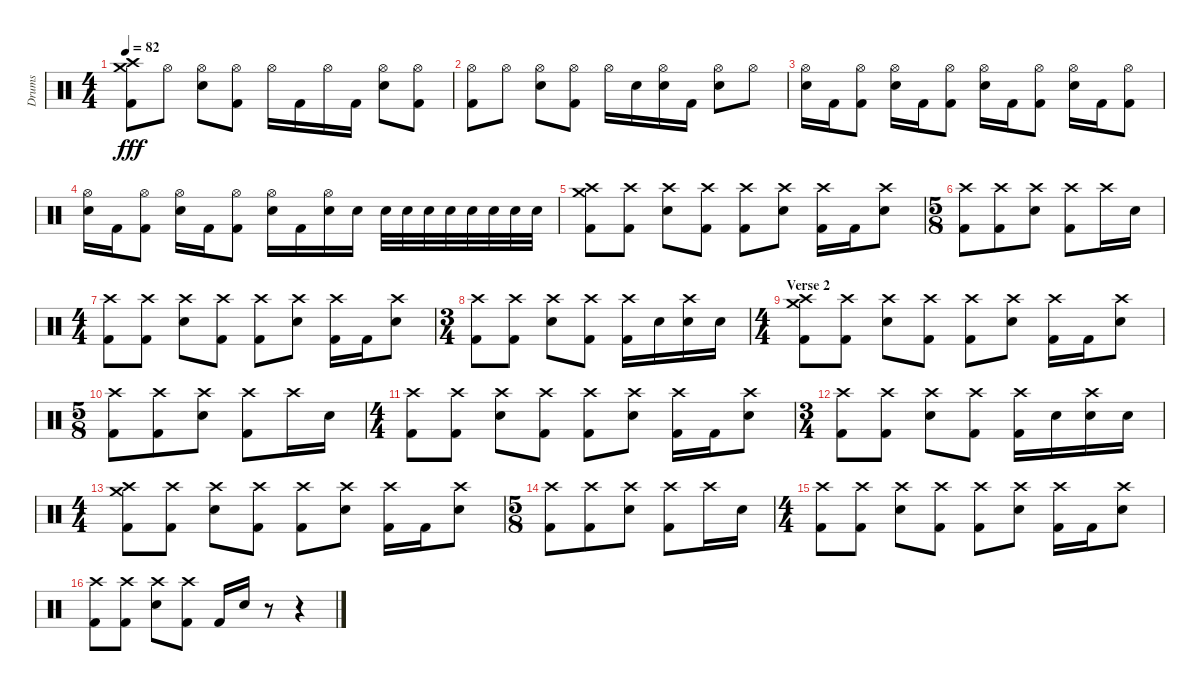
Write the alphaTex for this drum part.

\track ("Drums" "Drums") {instrument percussion}
\staff {score}
\articulation defaults
\ts (4 4)
\tempo 82
\clef neutral
\ks c
("Crash high (hit)" "Crash medium (hit)" "Kick (hit) 2").8{dy fff} "Hi-Hat (open)".8 ("Hi-Hat (open)" "Electric Snare (hit)").8 ("Hi-Hat (open)" "Kick (hit) 2").8 "Hi-Hat (open)".16 "Kick (hit) 2".16 "Hi-Hat (open)".16 "Kick (hit) 2".16 ("Hi-Hat (open)" "Electric Snare (hit)").8 ("Hi-Hat (open)" "Kick (hit) 2").8 |
("Hi-Hat (open)" "Kick (hit) 2").8 "Hi-Hat (open)".8 ("Hi-Hat (open)" "Electric Snare (hit)").8 ("Hi-Hat (open)" "Kick (hit) 2").8 "Hi-Hat (open)".16 "Electric Snare (hit)".16 ("Hi-Hat (open)" "Electric Snare (hit)").16 "Kick (hit) 2".16 ("Hi-Hat (open)" "Electric Snare (hit)").8 "Hi-Hat (open)".8 |
("Hi-Hat (open)" "Electric Snare (hit)").16 "Kick (hit) 2".16 ("Hi-Hat (open)" "Kick (hit) 2").8 ("Hi-Hat (open)" "Electric Snare (hit)").16 "Kick (hit) 2".16 ("Hi-Hat (open)" "Kick (hit) 2").8 ("Hi-Hat (open)" "Electric Snare (hit)").16 "Kick (hit) 2".16 ("Hi-Hat (open)" "Kick (hit) 2").8 ("Hi-Hat (open)" "Electric Snare (hit)").16 "Kick (hit) 2".16 ("Hi-Hat (open)" "Kick (hit) 2").8 |
("Hi-Hat (open)" "Electric Snare (hit)").16 "Kick (hit) 2".16 ("Hi-Hat (open)" "Kick (hit) 2").8 ("Hi-Hat (open)" "Electric Snare (hit)").16 "Kick (hit) 2".16 ("Hi-Hat (open)" "Kick (hit) 2").8 ("Hi-Hat (open)" "Electric Snare (hit)").16 "Kick (hit) 2".16 ("Hi-Hat (open)" "Electric Snare (hit)").16 "Electric Snare (hit)".16 "Electric Snare (hit)".32 "Electric Snare (hit)".32 "Electric Snare (hit)".32 "Electric Snare (hit)".32 "Electric Snare (hit)".32 "Electric Snare (hit)".32 "Electric Snare (hit)".32 "Electric Snare (hit)".32 |
("Crash high (hit)" "Crash medium (hit)" "Kick (hit) 2").8 ("Crash high (hit)" "Kick (hit) 2").8 ("Crash high (hit)" "Electric Snare (hit)").8 ("Crash high (hit)" "Kick (hit) 2").8 ("Crash high (hit)" "Kick (hit) 2").8 ("Crash high (hit)" "Electric Snare (hit)").8 ("Crash high (hit)" "Kick (hit) 2").16 "Kick (hit) 2".16 ("Crash high (hit)" "Electric Snare (hit)").8 |
\ts (5 8)
("Crash high (hit)" "Kick (hit) 2").8 ("Crash high (hit)" "Kick (hit) 2").8 ("Crash high (hit)" "Electric Snare (hit)").8 ("Crash high (hit)" "Kick (hit) 2").8 "Crash high (hit)".16 "Electric Snare (hit)".16 |
\ts (4 4)
("Crash high (hit)" "Kick (hit) 2").8 ("Crash high (hit)" "Kick (hit) 2").8 ("Crash high (hit)" "Electric Snare (hit)").8 ("Crash high (hit)" "Kick (hit) 2").8 ("Crash high (hit)" "Kick (hit) 2").8 ("Crash high (hit)" "Electric Snare (hit)").8 ("Crash high (hit)" "Kick (hit) 2").16 "Kick (hit) 2".16 ("Crash high (hit)" "Electric Snare (hit)").8 |
\ts (3 4)
("Crash high (hit)" "Kick (hit) 2").8 ("Crash high (hit)" "Kick (hit) 2").8 ("Crash high (hit)" "Electric Snare (hit)").8 ("Crash high (hit)" "Kick (hit) 2").8 ("Crash high (hit)" "Kick (hit) 2").16 "Electric Snare (hit)".16 ("Crash high (hit)" "Electric Snare (hit)").16 "Electric Snare (hit)".16 |
\ts (4 4)
\section ("" "Verse 2")
("Crash high (hit)" "Crash medium (hit)" "Kick (hit) 2").8 ("Crash high (hit)" "Kick (hit) 2").8 ("Crash high (hit)" "Electric Snare (hit)").8 ("Crash high (hit)" "Kick (hit) 2").8 ("Crash high (hit)" "Kick (hit) 2").8 ("Crash high (hit)" "Electric Snare (hit)").8 ("Crash high (hit)" "Kick (hit) 2").16 "Kick (hit) 2".16 ("Crash high (hit)" "Electric Snare (hit)").8 |
\ts (5 8)
("Crash high (hit)" "Kick (hit) 2").8 ("Crash high (hit)" "Kick (hit) 2").8 ("Crash high (hit)" "Electric Snare (hit)").8 ("Crash high (hit)" "Kick (hit) 2").8 "Crash high (hit)".16 "Electric Snare (hit)".16 |
\ts (4 4)
("Crash high (hit)" "Kick (hit) 2").8 ("Crash high (hit)" "Kick (hit) 2").8 ("Crash high (hit)" "Electric Snare (hit)").8 ("Crash high (hit)" "Kick (hit) 2").8 ("Crash high (hit)" "Kick (hit) 2").8 ("Crash high (hit)" "Electric Snare (hit)").8 ("Crash high (hit)" "Kick (hit) 2").16 "Kick (hit) 2".16 ("Crash high (hit)" "Electric Snare (hit)").8 |
\ts (3 4)
("Crash high (hit)" "Kick (hit) 2").8 ("Crash high (hit)" "Kick (hit) 2").8 ("Crash high (hit)" "Electric Snare (hit)").8 ("Crash high (hit)" "Kick (hit) 2").8 ("Crash high (hit)" "Kick (hit) 2").16 "Electric Snare (hit)".16 ("Crash high (hit)" "Electric Snare (hit)").16 "Electric Snare (hit)".16 |
\ts (4 4)
("Crash high (hit)" "Crash medium (hit)" "Kick (hit) 2").8 ("Crash high (hit)" "Kick (hit) 2").8 ("Crash high (hit)" "Electric Snare (hit)").8 ("Crash high (hit)" "Kick (hit) 2").8 ("Crash high (hit)" "Kick (hit) 2").8 ("Crash high (hit)" "Electric Snare (hit)").8 ("Crash high (hit)" "Kick (hit) 2").16 "Kick (hit) 2".16 ("Crash high (hit)" "Electric Snare (hit)").8 |
\ts (5 8)
("Crash high (hit)" "Kick (hit) 2").8 ("Crash high (hit)" "Kick (hit) 2").8 ("Crash high (hit)" "Electric Snare (hit)").8 ("Crash high (hit)" "Kick (hit) 2").8 "Crash high (hit)".16 "Electric Snare (hit)".16 |
\ts (4 4)
("Crash high (hit)" "Kick (hit) 2").8 ("Crash high (hit)" "Kick (hit) 2").8 ("Crash high (hit)" "Electric Snare (hit)").8 ("Crash high (hit)" "Kick (hit) 2").8 ("Crash high (hit)" "Kick (hit) 2").8 ("Crash high (hit)" "Electric Snare (hit)").8 ("Crash high (hit)" "Kick (hit) 2").16 "Kick (hit) 2".16 ("Crash high (hit)" "Electric Snare (hit)").8 |
("Crash high (hit)" "Kick (hit) 2").8 ("Crash high (hit)" "Kick (hit) 2").8 ("Crash high (hit)" "Electric Snare (hit)").8 ("Crash high (hit)" "Kick (hit) 2").8 "Kick (hit) 2".16 "Electric Snare (hit)".16 r.8 r.4
